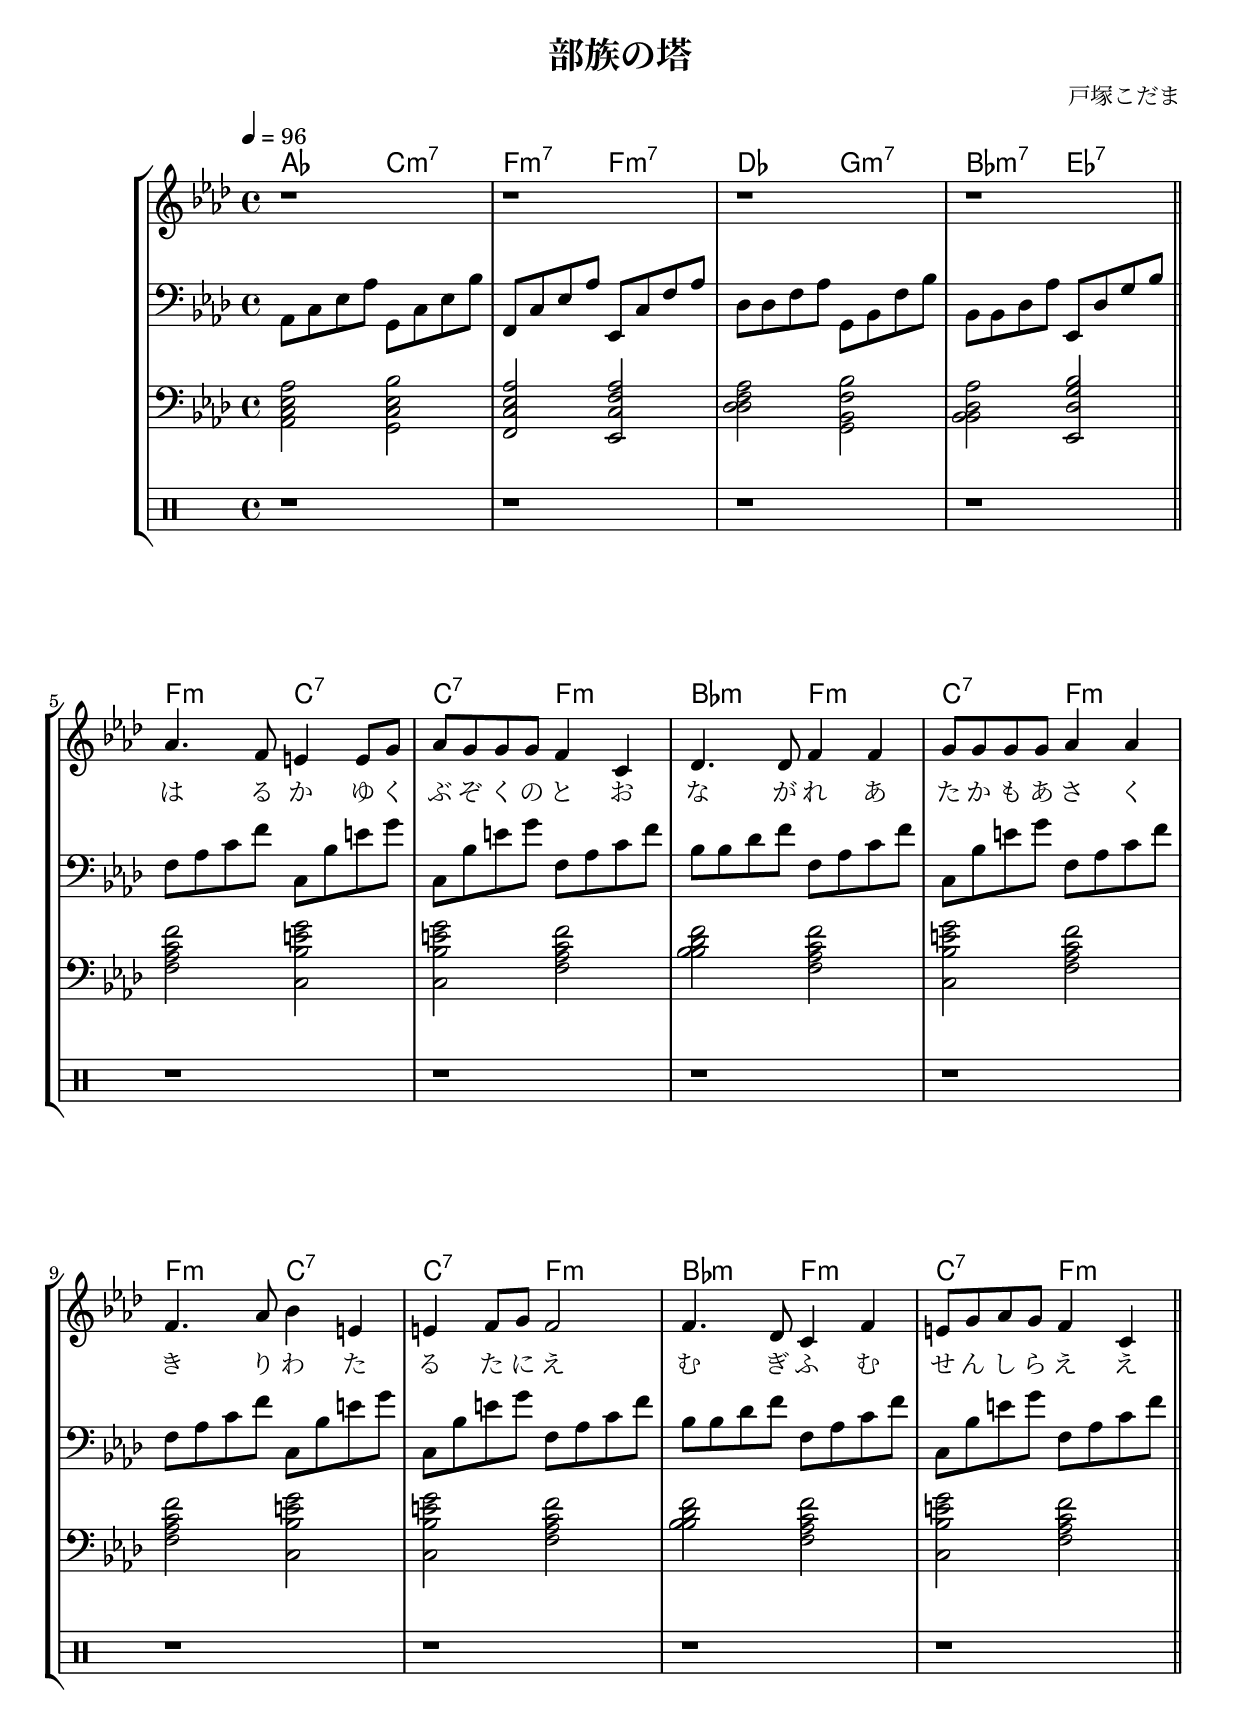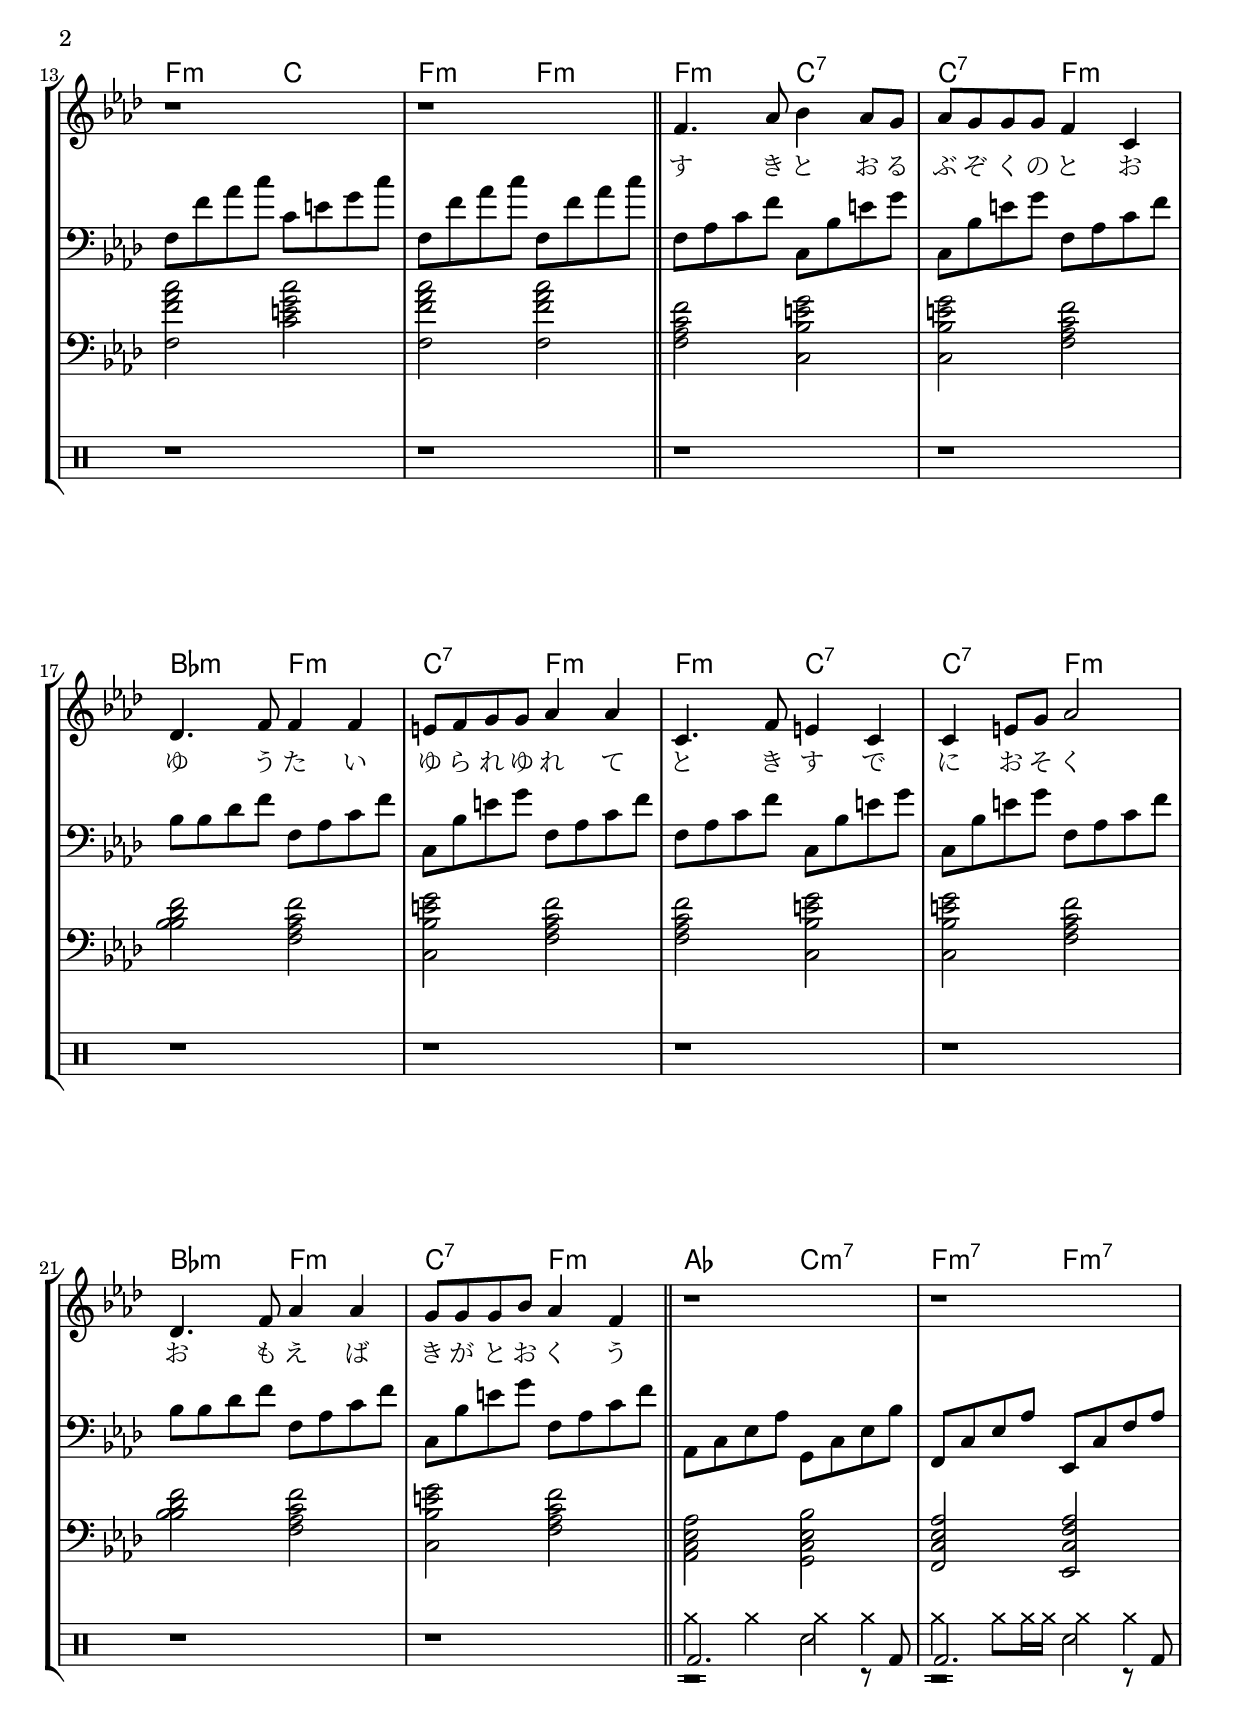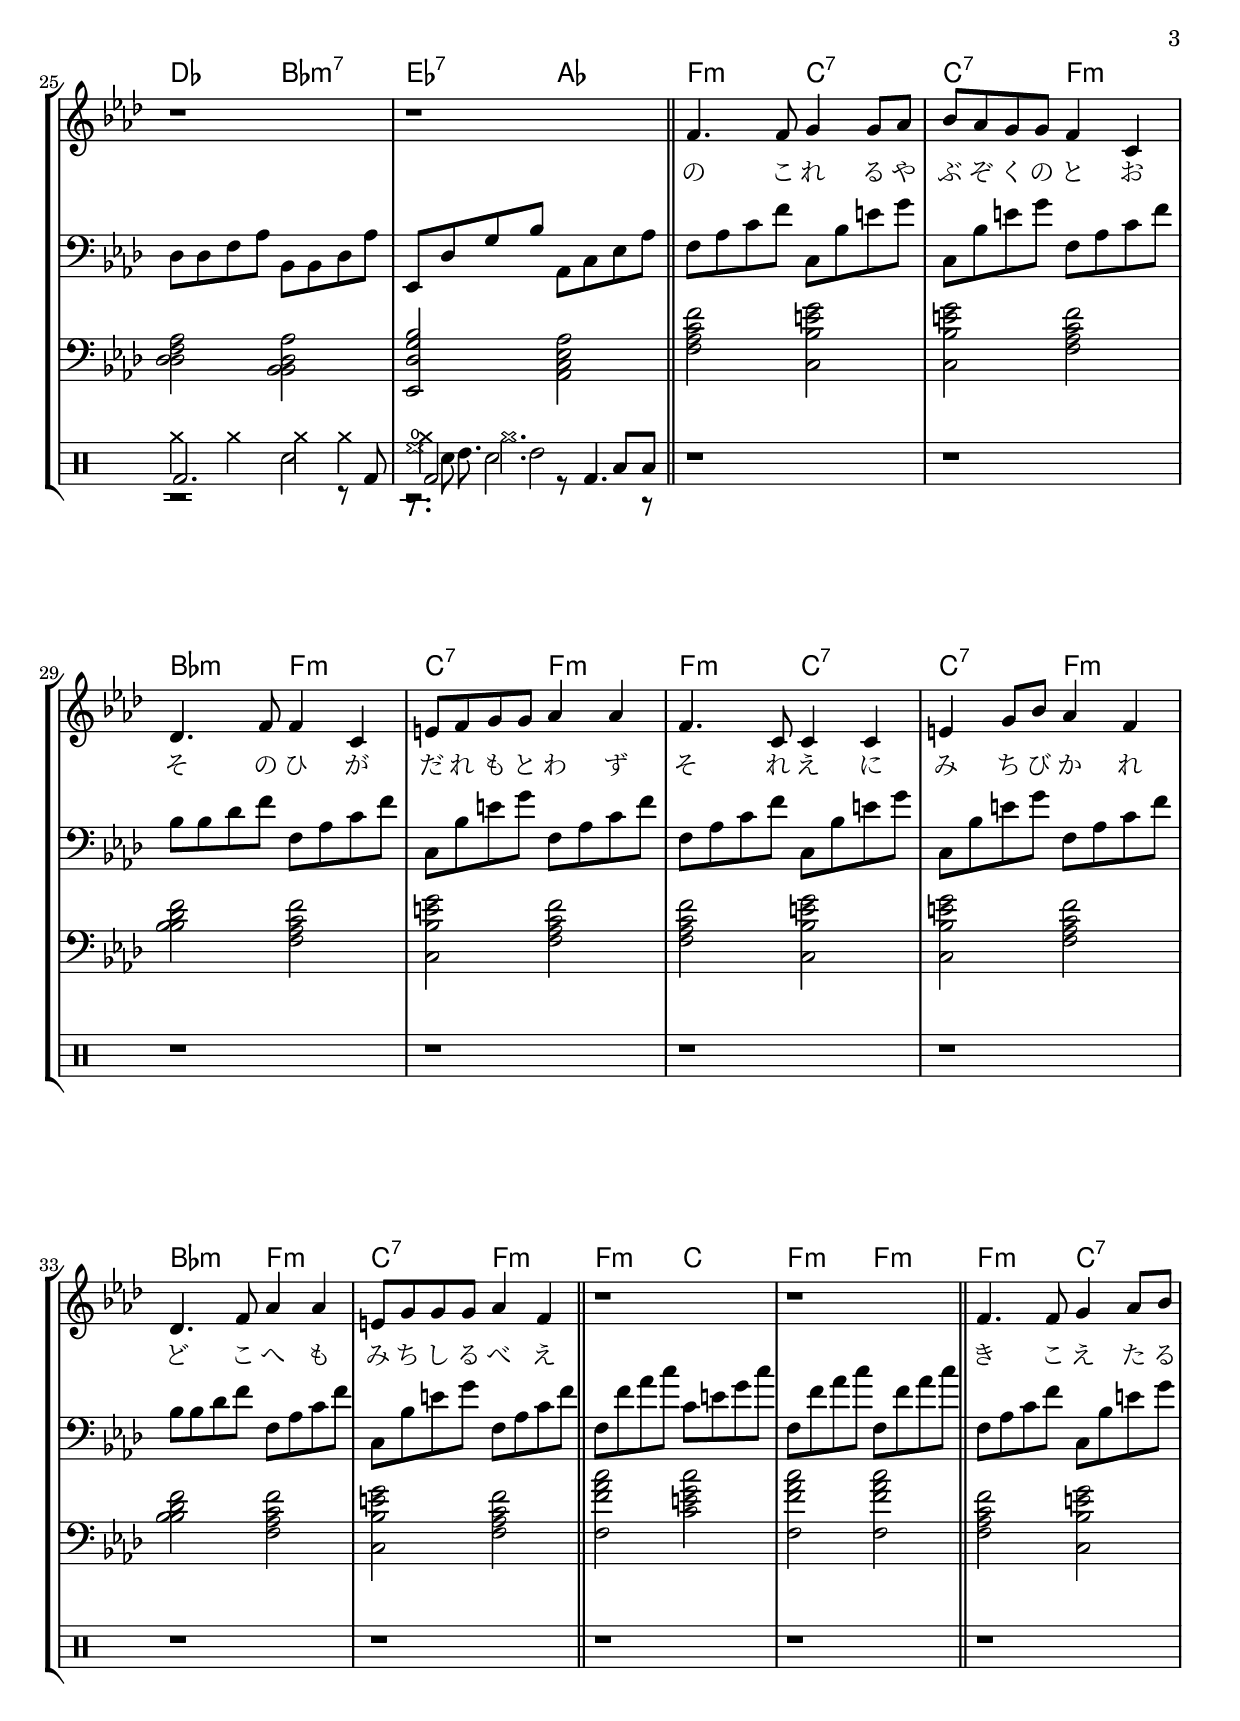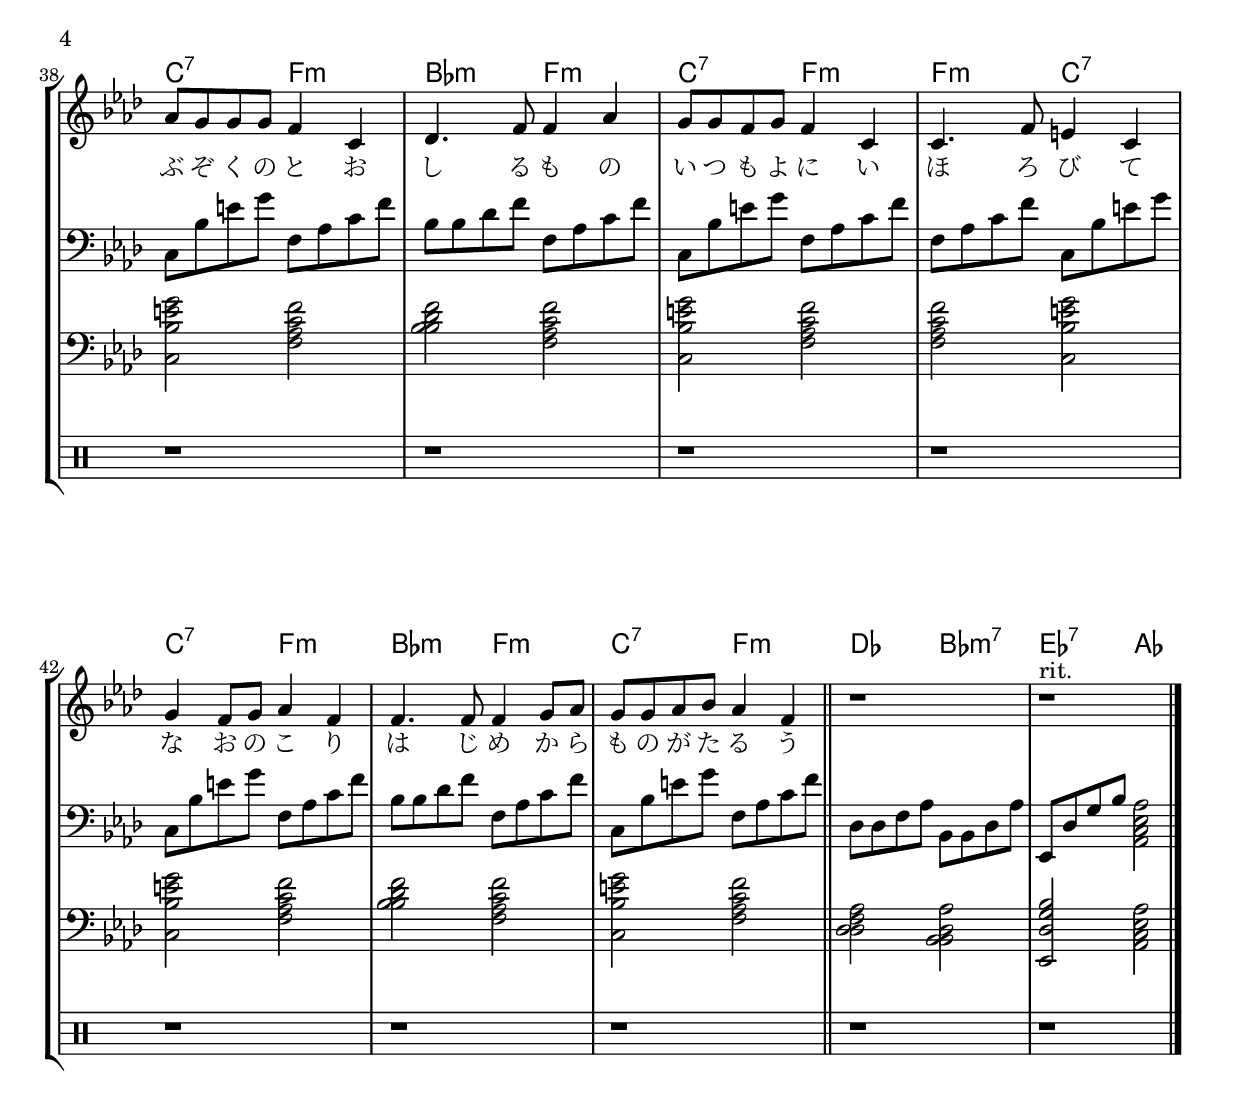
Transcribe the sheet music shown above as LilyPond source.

\version "2.12.1"

\header {
	title = \markup {部族の塔}
	composer = \markup \center-column {戸塚こだま}
}

harmony = \chordmode {
	as2 c:min7 f:min7 f:min7 des g:min7 bes:min7 es:7 

	f:m c:7 c:7 f:m bes:m f:m c:7 f:m f:m c:7 c:7 f:m bes:m f:m c:7 f:m 

	f:m c f:m f:m 

	f:m c:7 c:7 f:m bes:m f:m c:7 f:m f:m c:7 c:7 f:m bes:m f:m c:7 f:m 

	as c:min7 f:min7 f:min7 des bes:min7 es:7 as 

	f:m c:7 c:7 f:m bes:m f:m c:7 f:m f:m c:7 c:7 f:m bes:m f:m c:7 f:m 

	f:m c f:m f:m 

	f:m c:7 c:7 f:m bes:m f:m c:7 f:m f:m c:7 c:7 f:m bes:m f:m c:7 f:m 

	des bes:min7 es:7 as 
}

melody = {
	\key as \major
	\tempo 4 = 96
	r1 | r1 | r1 | r1   
	\set Staff.midiInstrument = #"mmi0.48"
	 as'4.  f'8  e'4  e'8  g'8 
	as'8  g'8  g'8  g'8  f'4  c'4 
	des'4.  des'8  f'4  f'4 
	g'8  g'8  g'8  g'8  as'4  as'4 
	f'4.  as'8  bes'4  e'4 
	e'4  f'8  g'8  f'2 
	f'4.  des'8  c'4  f'4 
	e'8  g'8  as'8  g'8  f'4  c'4
	r1 | r1   
	\set Staff.midiInstrument = #"mmi0.48"
	 f'4.  as'8  bes'4  as'8  g'8 
	as'8  g'8  g'8  g'8  f'4  c'4 
	des'4.  f'8  f'4  f'4 
	e'8  f'8  g'8  g'8  as'4  as'4 
	c'4.  f'8  e'4  c'4 
	c'4  e'8  g'8  as'2 
	des'4.  f'8  as'4  as'4 
	g'8  g'8  g'8  bes'8  as'4  f'4
	r1 | r1 | r1 | r1   
	\set Staff.midiInstrument = #"mmi0.48"
	 f'4.  f'8  g'4  g'8  as'8 
	bes'8  as'8  g'8  g'8  f'4  c'4 
	des'4.  f'8  f'4  c'4 
	e'8  f'8  g'8  g'8  as'4  as'4 
	f'4.  c'8  c'4  c'4 
	e'4  g'8  bes'8  as'4  f'4 
	des'4.  f'8  as'4  as'4 
	e'8  g'8  g'8  g'8  as'4  f'4
	r1 | r1   
	\set Staff.midiInstrument = #"mmi0.48"
	 f'4.  f'8  g'4  as'8  bes'8 
	as'8  g'8  g'8  g'8  f'4  c'4 
	des'4.  f'8  f'4  as'4 
	g'8  g'8  f'8  g'8  f'4  c'4 
	c'4.  f'8  e'4  c'4 
	g'4  f'8  g'8  as'4  f'4 
	f'4.  f'8  f'4  g'8  as'8 
	g'8  g'8  as'8  bes'8  as'4  f'4
	r1 | r1^"rit." \bar "|."
}

words = \lyricmode {
	
	は  る  か  ゆ  く  ぶ  ぞ  く  の  と  お  な  が  れ  あ  た  か  も  あ  さ  く  き  り  わ  た  る  た  に  え  む  ぎ  ふ  む  せ  ん  し  ら  え  え  
	
	す  き  と  お  る  ぶ  ぞ  く  の  と  お  ゆ  う  た  い  ゆ  ら  れ  ゆ  れ  て  と  き  す  で  に  お  そ  く  お  も  え  ば  き  が  と  お  く  う  
	
	の  こ  れ  る  や  ぶ  ぞ  く  の  と  お  そ  の  ひ  が  だ  れ  も  と  わ  ず  そ  れ  え  に  み  ち  び  か  れ  ど  こ  へ  も  み  ち  し  る  べ  え  
	
	き  こ  え  た  る  ぶ  ぞ  く  の  と  お  し  る  も  の  い  つ  も  よ  に  い  ほ  ろ  び  て  な  お  の  こ  り  は  じ  め  か  ら  も  の  が  た  る  う  
	
}

tempochange = {
	\tempo 4 = 96
	r1 | r1 | r1 | r1 \bar "||"
	\tempo 4 = 96
	r1 | r1 | r1 | r1 | r1 | r1 | r1 | r1 \bar "||"
	\tempo 4 = 96
	r1 | r1 \bar "||"
	\tempo 4 = 96
	r1 | r1 | r1 | r1 | r1 | r1 | r1 | r1 \bar "||"
	\tempo 4 = 96
	r1 | r1 | r1 | r1 \bar "||"
	\tempo 4 = 96
	r1 | r1 | r1 | r1 | r1 | r1 | r1 | r1 \bar "||"
	\tempo 4 = 96
	r1 | r1 \bar "||"
	\tempo 4 = 96
	r1 | r1 | r1 | r1 | r1 | r1 | r1 | r1 \bar "||"
	\tempo 4 = 96
	r1 | \tempo 4 = 72 r2 \tempo 4 = 64 r2 \bar "|."
}

mainacc = {
	\clef bass
	\set Staff.midiInstrument = #"Harpsichord"
	\key as \major
	\tempo 4 = 96
	as,8 c8 es8 as8
	g,8 c8 es8 bes8
	f,8 c8 es8 as8
	es,8 c8 f8 as8
	des8 des8 f8 as8
	g,8 bes,8 f8 bes8
	bes,8 bes,8 des8 as8
	es,8 des8 g8 bes8
	\bar "||"

	\set Staff.midiInstrument = #"Harpsichord"
	f8 as8 c'8 f'8
	c8 bes8 e'8 g'8
	c8 bes8 e'8 g'8
	f8 as8 c'8 f'8
	bes8 bes8 des'8 f'8
	f8 as8 c'8 f'8
	c8 bes8 e'8 g'8
	f8 as8 c'8 f'8
	f8 as8 c'8 f'8
	c8 bes8 e'8 g'8
	c8 bes8 e'8 g'8
	f8 as8 c'8 f'8
	bes8 bes8 des'8 f'8
	f8 as8 c'8 f'8
	c8 bes8 e'8 g'8
	f8 as8 c'8 f'8
	\bar "||"

	\set Staff.midiInstrument = #"Harpsichord"
	f8 f'8 as'8 c''8
	c'8 e'8 g'8 c''8
	f8 f'8 as'8 c''8
	f8 f'8 as'8 c''8
	\bar "||"

	\set Staff.midiInstrument = #"Harpsichord"
	f8 as8 c'8 f'8
	c8 bes8 e'8 g'8
	c8 bes8 e'8 g'8
	f8 as8 c'8 f'8
	bes8 bes8 des'8 f'8
	f8 as8 c'8 f'8
	c8 bes8 e'8 g'8
	f8 as8 c'8 f'8
	f8 as8 c'8 f'8
	c8 bes8 e'8 g'8
	c8 bes8 e'8 g'8
	f8 as8 c'8 f'8
	bes8 bes8 des'8 f'8
	f8 as8 c'8 f'8
	c8 bes8 e'8 g'8
	f8 as8 c'8 f'8
	\bar "||"

	\set Staff.midiInstrument = #"Acoustic Guitar (steel)"
	as,8 c8 es8 as8
	g,8 c8 es8 bes8
	f,8 c8 es8 as8
	es,8 c8 f8 as8
	des8 des8 f8 as8
	bes,8 bes,8 des8 as8
	es,8 des8 g8 bes8
	as,8 c8 es8 as8
	\bar "||"

	\set Staff.midiInstrument = #"Harpsichord"
	f8 as8 c'8 f'8
	c8 bes8 e'8 g'8
	c8 bes8 e'8 g'8
	f8 as8 c'8 f'8
	bes8 bes8 des'8 f'8
	f8 as8 c'8 f'8
	c8 bes8 e'8 g'8
	f8 as8 c'8 f'8
	f8 as8 c'8 f'8
	c8 bes8 e'8 g'8
	c8 bes8 e'8 g'8
	f8 as8 c'8 f'8
	bes8 bes8 des'8 f'8
	f8 as8 c'8 f'8
	c8 bes8 e'8 g'8
	f8 as8 c'8 f'8
	\bar "||"

	\set Staff.midiInstrument = #"Acoustic grand"
	f8 f'8 as'8 c''8
	c'8 e'8 g'8 c''8
	f8 f'8 as'8 c''8
	f8 f'8 as'8 c''8
	\bar "||"

	\set Staff.midiInstrument = #"Harpsichord"
	f8 as8 c'8 f'8
	c8 bes8 e'8 g'8
	c8 bes8 e'8 g'8
	f8 as8 c'8 f'8
	bes8 bes8 des'8 f'8
	f8 as8 c'8 f'8
	c8 bes8 e'8 g'8
	f8 as8 c'8 f'8
	f8 as8 c'8 f'8
	c8 bes8 e'8 g'8
	c8 bes8 e'8 g'8
	f8 as8 c'8 f'8
	bes8 bes8 des'8 f'8
	f8 as8 c'8 f'8
	c8 bes8 e'8 g'8
	f8 as8 c'8 f'8
	\bar "||"

	\set Staff.midiInstrument = #"Harpsichord"
	des8 des8 f8 as8
	bes,8 bes,8 des8 as8
	es,8 des8 g8 bes8
	<as, c es as>2
	\bar "|."
}

subacc = {
	\clef bass
	\set Staff.midiInstrument = #"Church organ"
	\key as \major
	\tempo 4 = 96
	<as, c es as>2
	<g, c es bes>2
	<f, c es as>2
	<es, c f as>2
	<des des f as>2
	<g, bes, f bes>2
	<bes, bes, des as>2
	<es, des g bes>2
	\bar "||"

	\set Staff.midiInstrument = #"Drawbar Organ"
	<f as c' f'>2
	<c bes e' g'>2
	<c bes e' g'>2
	<f as c' f'>2
	<bes bes des' f'>2
	<f as c' f'>2
	<c bes e' g'>2
	<f as c' f'>2
	<f as c' f'>2
	<c bes e' g'>2
	<c bes e' g'>2
	<f as c' f'>2
	<bes bes des' f'>2
	<f as c' f'>2
	<c bes e' g'>2
	<f as c' f'>2
	\bar "||"

	\set Staff.midiInstrument = #"Drawbar Organ"
	<f f' as' c''>2
	<c' e' g' c''>2
	<f f' as' c''>2
	<f f' as' c''>2
	\bar "||"

	\set Staff.midiInstrument = #"Drawbar Organ"
	<f as c' f'>2
	<c bes e' g'>2
	<c bes e' g'>2
	<f as c' f'>2
	<bes bes des' f'>2
	<f as c' f'>2
	<c bes e' g'>2
	<f as c' f'>2
	<f as c' f'>2
	<c bes e' g'>2
	<c bes e' g'>2
	<f as c' f'>2
	<bes bes des' f'>2
	<f as c' f'>2
	<c bes e' g'>2
	<f as c' f'>2
	\bar "||"

	\set Staff.midiInstrument = #"Church organ"
	<as, c es as>2
	<g, c es bes>2
	<f, c es as>2
	<es, c f as>2
	<des des f as>2
	<bes, bes, des as>2
	<es, des g bes>2
	<as, c es as>2
	\bar "||"

	\set Staff.midiInstrument = #"Drawbar Organ"
	<f as c' f'>2
	<c bes e' g'>2
	<c bes e' g'>2
	<f as c' f'>2
	<bes bes des' f'>2
	<f as c' f'>2
	<c bes e' g'>2
	<f as c' f'>2
	<f as c' f'>2
	<c bes e' g'>2
	<c bes e' g'>2
	<f as c' f'>2
	<bes bes des' f'>2
	<f as c' f'>2
	<c bes e' g'>2
	<f as c' f'>2
	\bar "||"

	\set Staff.midiInstrument = #"Drawbar Organ"
	<f f' as' c''>2
	<c' e' g' c''>2
	<f f' as' c''>2
	<f f' as' c''>2
	\bar "||"

	\set Staff.midiInstrument = #"Drawbar Organ"
	<f as c' f'>2
	<c bes e' g'>2
	<c bes e' g'>2
	<f as c' f'>2
	<bes bes des' f'>2
	<f as c' f'>2
	<c bes e' g'>2
	<f as c' f'>2
	<f as c' f'>2
	<c bes e' g'>2
	<c bes e' g'>2
	<f as c' f'>2
	<bes bes des' f'>2
	<f as c' f'>2
	<c bes e' g'>2
	<f as c' f'>2
	\bar "||"

	\set Staff.midiInstrument = #"Church organ"
	<des des f as>2
	<bes, bes, des as>2
	<es, des g bes>2
	<as, c es as>2
	\bar "|."
}

percA = {
	\drummode {
	r1 |r1 |r1 |r1 \bar "||"
	r1 |r1 |r1 |r1 |r1 |r1 |r1 |r1 \bar "||"
	r1 |r1 \bar "||"
	r1 |r1 |r1 |r1 |r1 |r1 |r1 |r1 \bar "||"
	cymr4 cymr4 cymr4 cymr4  |cymr4 cymr8 cymr16 cymr16 cymr4 cymr4  |cymr4 cymr4 cymr4 cymr4  |cymr4 cymr2.  \bar "||"
	r1 |r1 |r1 |r1 |r1 |r1 |r1 |r1 \bar "||"
	r1 |r1 \bar "||"
	r1 |r1 |r1 |r1 |r1 |r1 |r1 |r1 \bar "||"
	r1 |r1 \bar "|."
	}
}

percB = {
	\drummode {
	r1 |r1 |r1 |r1 \bar "||"
	r1 |r1 |r1 |r1 |r1 |r1 |r1 |r1 \bar "||"
	r1 |r1 \bar "||"
	r1 |r1 |r1 |r1 |r1 |r1 |r1 |r1 \bar "||"
	r2 sn2  |r2 sn2  |r2 sn2  |r8 sn8 sn2.  \bar "||"
	r1 |r1 |r1 |r1 |r1 |r1 |r1 |r1 \bar "||"
	r1 |r1 \bar "||"
	r1 |r1 |r1 |r1 |r1 |r1 |r1 |r1 \bar "||"
	r1 |r1 \bar "|."
	}
}

percC = {
	\drummode {
	r1 |r1 |r1 |r1 \bar "||"
	r1 |r1 |r1 |r1 |r1 |r1 |r1 |r1 \bar "||"
	r1 |r1 \bar "||"
	r1 |r1 |r1 |r1 |r1 |r1 |r1 |r1 \bar "||"
	bd2. r8 bd8  |bd2. r8 bd8  |bd2. r8 bd8  |bd2 r8 bd4.  \bar "||"
	r1 |r1 |r1 |r1 |r1 |r1 |r1 |r1 \bar "||"
	r1 |r1 \bar "||"
	r1 |r1 |r1 |r1 |r1 |r1 |r1 |r1 \bar "||"
	r1 |r1 \bar "|."
	}
}

percD = {
	\drummode {
	r1 |r1 |r1 |r1 \bar "||"
	r1 |r1 |r1 |r1 |r1 |r1 |r1 |r1 \bar "||"
	r1 |r1 \bar "||"
	r1 |r1 |r1 |r1 |r1 |r1 |r1 |r1 \bar "||"
	r1 |r1 |r1 |r8. tommh8. tommh2 r8  \bar "||"
	r1 |r1 |r1 |r1 |r1 |r1 |r1 |r1 \bar "||"
	r1 |r1 \bar "||"
	r1 |r1 |r1 |r1 |r1 |r1 |r1 |r1 \bar "||"
	r1 |r1 \bar "|."
	}
}

percE = {
	\drummode {
	r1 |r1 |r1 |r1 \bar "||"
	r1 |r1 |r1 |r1 |r1 |r1 |r1 |r1 \bar "||"
	r1 |r1 \bar "||"
	r1 |r1 |r1 |r1 |r1 |r1 |r1 |r1 \bar "||"
	r1 |r1 |r1 |r2. toml8 toml8  \bar "||"
	r1 |r1 |r1 |r1 |r1 |r1 |r1 |r1 \bar "||"
	r1 |r1 \bar "||"
	r1 |r1 |r1 |r1 |r1 |r1 |r1 |r1 \bar "||"
	r1 |r1 \bar "|."
	}
}

percF = {
	\drummode {
	r1 | r1 | r1 | r1 \bar "||"
	r1 | r1 | r1 | r1 | r1 | r1 | r1 | r1 \bar "||"
	r1 | r1 \bar "||"
	r1 | r1 | r1 | r1 | r1 | r1 | r1 | r1 \bar "||"
	r1 |r1 |r1 |hho1  \bar "||"
	r1 | r1 | r1 | r1 | r1 | r1 | r1 | r1 \bar "||"
	r1 | r1 \bar "||"
	r1 | r1 | r1 | r1 | r1 | r1 | r1 | r1 \bar "||"
	r1 | r1 \bar "|."
	}
}

\score {
	<<
		\new StaffGroup <<
			\new ChordNames {\harmony}
			\new Voice = "melody" {\melody}
			\new Lyrics \lyricsto "melody" \words
			\new Staff = "mainacc" {\mainacc}
			\new Staff = "subacc" {\subacc}
			\new DrumStaff <<
				\new DrumVoice {\percA}
				\new DrumVoice {\percB}
				\new DrumVoice {\percC}
				\new DrumVoice {\percD}
				\new DrumVoice {\percE}
				\new DrumVoice {\percF}
			>>
		>>
	>>
	\layout { }
}
